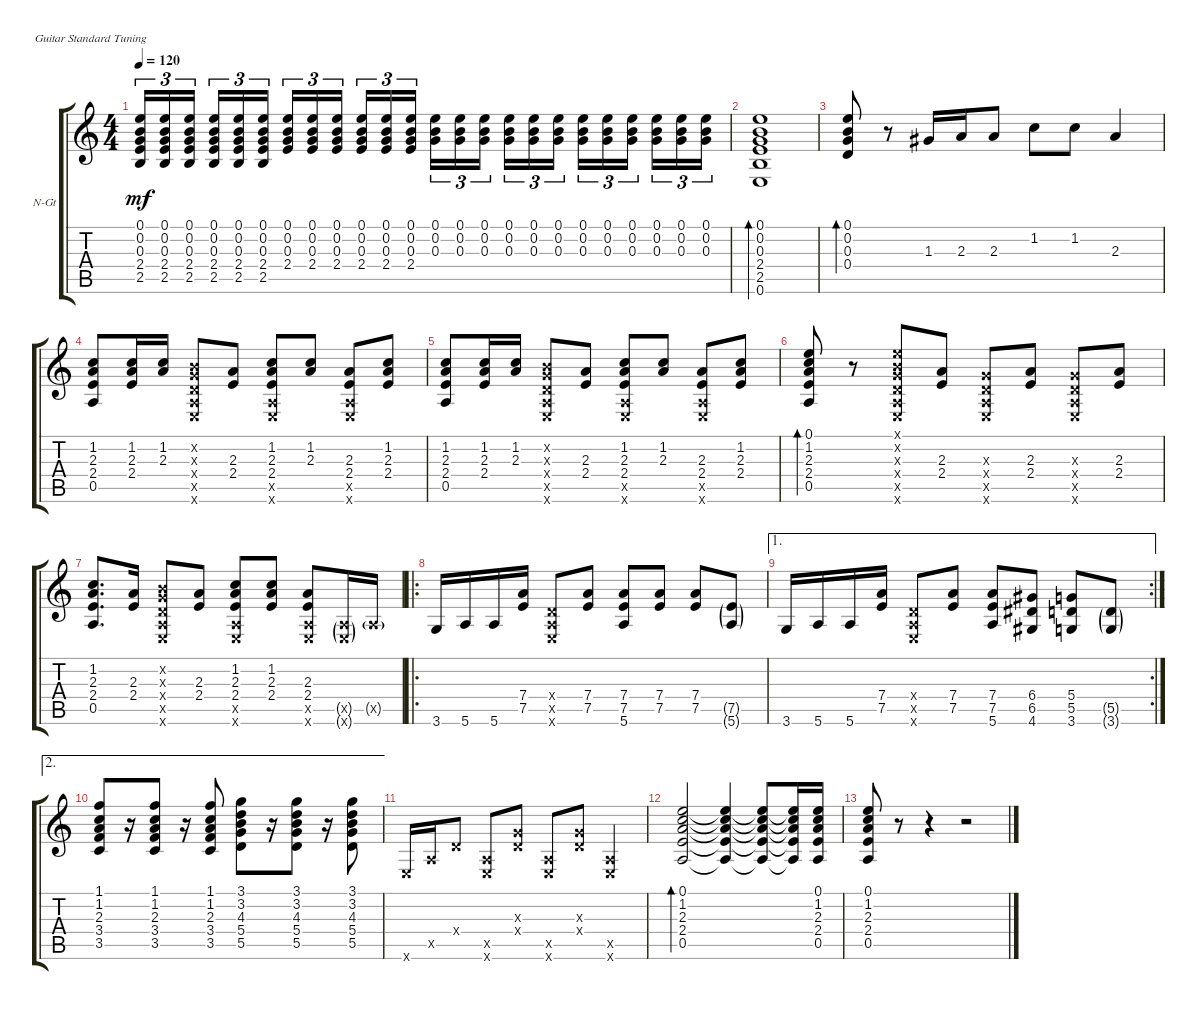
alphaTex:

\defaultSystemsLayout 4
\bracketExtendMode groupsimilarinstruments
\firstSystemTrackNameOrientation horizontal
\otherSystemsTrackNameOrientation horizontal
\track ("Nylon Guitar" "N-Gt") {instrument acousticguitarnylon}
\staff {score tabs}
\tuning (E4 B3 G3 D3 A2 E2)
\ts (4 4)
\tempo 120
\clef g2
\ks c
(2.5 2.4 0.3 0.2 0.1).16{tu (3 2) dy mf} (0.1 0.2 0.3 2.4 2.5).16{tu (3 2)} (2.5 2.4 0.3 0.2 0.1).16{tu (3 2)} (2.5 2.4 0.3 0.2 0.1).16{tu (3 2)} (0.1 0.2 0.3 2.4 2.5).16{tu (3 2)} (2.5 2.4 0.3 0.2 0.1).16{tu (3 2)} (2.4 0.3 0.2 0.1).16{tu (3 2)} (0.1 0.2 0.3 2.4).16{tu (3 2)} (0.3 0.2 0.1 2.4).16{tu (3 2)} (2.4 0.3 0.2 0.1).16{tu (3 2)} (0.1 0.2 0.3 2.4).16{tu (3 2)} (0.3 0.2 0.1 2.4).16{tu (3 2)} (0.3 0.2 0.1).16{tu (3 2)} (0.2 0.3 0.1).16{tu (3 2)} (0.3 0.2 0.1).16{tu (3 2)} (0.3 0.2 0.1).16{tu (3 2)} (0.2 0.3 0.1).16{tu (3 2)} (0.3 0.2 0.1).16{tu (3 2)} (0.3 0.2 0.1).16{tu (3 2)} (0.2 0.3 0.1).16{tu (3 2)} (0.3 0.2 0.1).16{tu (3 2)} (0.3 0.2 0.1).16{tu (3 2)} (0.2 0.3 0.1).16{tu (3 2)} (0.3 0.2 0.1).16{tu (3 2)} |
(0.6 2.5 2.4 0.3 0.2 0.1).1{bd 57} |
(0.4 0.3 0.2 0.1).8{bd 56} r.8 1.3.16 2.3.16 2.3.8 1.2.8 1.2.8 2.3.4 |
(1.2 2.3 2.4 0.5).8 (1.2 2.3 2.4).16 (2.3 1.2).16 (0.2{x} 0.3{x} 0.4{x} 0.5{x} 0.6{x}).8 (2.3 2.4).8 (1.2 2.3 2.4 0.5{x} 0.6{x}).8 (2.3 1.2).8 (2.3 2.4 0.5{x} 0.6{x}).8 (2.4 2.3 1.2).8 |
(1.2 2.3 2.4 0.5).8 (1.2 2.3 2.4).16 (2.3 1.2).16 (0.2{x} 0.3{x} 0.4{x} 0.5{x} 0.6{x}).8 (2.3 2.4).8 (1.2 2.3 2.4 0.5{x} 0.6{x}).8 (2.3 1.2).8 (2.3 2.4 0.5{x} 0.6{x}).8 (2.4 2.3 1.2).8 |
(0.1 1.2 2.3 2.4 0.5).8{bd 55} r.8 (0.1{x} 0.2{x} 0.4{x} 0.3{x} 0.5{x} 0.6{x}).8 (2.3 2.4).8 (0.3{x} 0.4{x} 0.5{x} 0.6{x}).8 (2.3 2.4).8 (0.3{x} 0.4{x} 0.5{x} 0.6{x}).8 (2.3 2.4).8 |
(1.2 2.3 2.4 0.5).8{d} (2.4 2.3).16 (0.2{x} 0.3{x} 0.4{x} 0.5{x} 0.6{x}).8 (2.4 2.3).8 (2.3 2.4 1.2 0.6{x} 0.5{x}).8 (2.4 2.3 1.2).8 (2.3 2.4 0.5{x} 0.6{x}).8 (0.5{g x} 0.6{g x}).16 0.5{g x}.16 |
\ro
3.6.16 5.6.16 5.6.16 (7.5 7.4).16 (0.4{x} 0.5{x} 0.6{x}).8 (7.4 7.5).8 (7.5 7.4 5.6).8 (7.4 7.5).8 (7.5 7.4).8 (7.5{g} 5.6{g}).8 |
\ae 1
\rc 2
3.6.16 5.6.16 5.6.16 (7.5 7.4).16 (0.4{x} 0.5{x} 0.6{x}).8 (7.4 7.5).8 (7.5 7.4 5.6).8 (6.4 6.5 4.6).8 (5.4 5.5 3.6).8 (3.6{g} 5.5{g}).8 |
\ae 2
(1.1 1.2 2.3 3.4 3.5).8 r.16 (1.1 1.2 2.3 3.4 3.5).8 r.16 (1.1 1.2 2.3 3.4 3.5).8 (3.1 3.2 4.3 5.4 5.5).8 r.16 (5.5 5.4 4.3 3.2 3.1).8 r.16 (3.1 3.2 4.3 5.4 5.5).8 |
0.6{x}.16 0.5{x}.16 0.4{x}.8 (0.6{x} 0.5{x}).8 (0.4{x} 0.3{x}).8 (0.6{x} 0.5{x}).8 (0.4{x} 0.3{x}).8 (0.5{x} 0.6{x}).4 |
(0.1 1.2 2.3 2.4 0.5).2{bd 54} (0.1{t} 1.2{t} 2.3{t} 2.4{t} 0.5{t}).4 (0.1{t} 1.2{t} 2.3{t} 2.4{t} 0.5{t}).8 (0.1{t} 1.2{t} 2.3{t} 2.4{t} 0.5{t}).16 (0.1 1.2 2.3 2.4 0.5).16 |
(0.5 2.4 2.3 1.2 0.1).8 r.8 r.4 r.2
